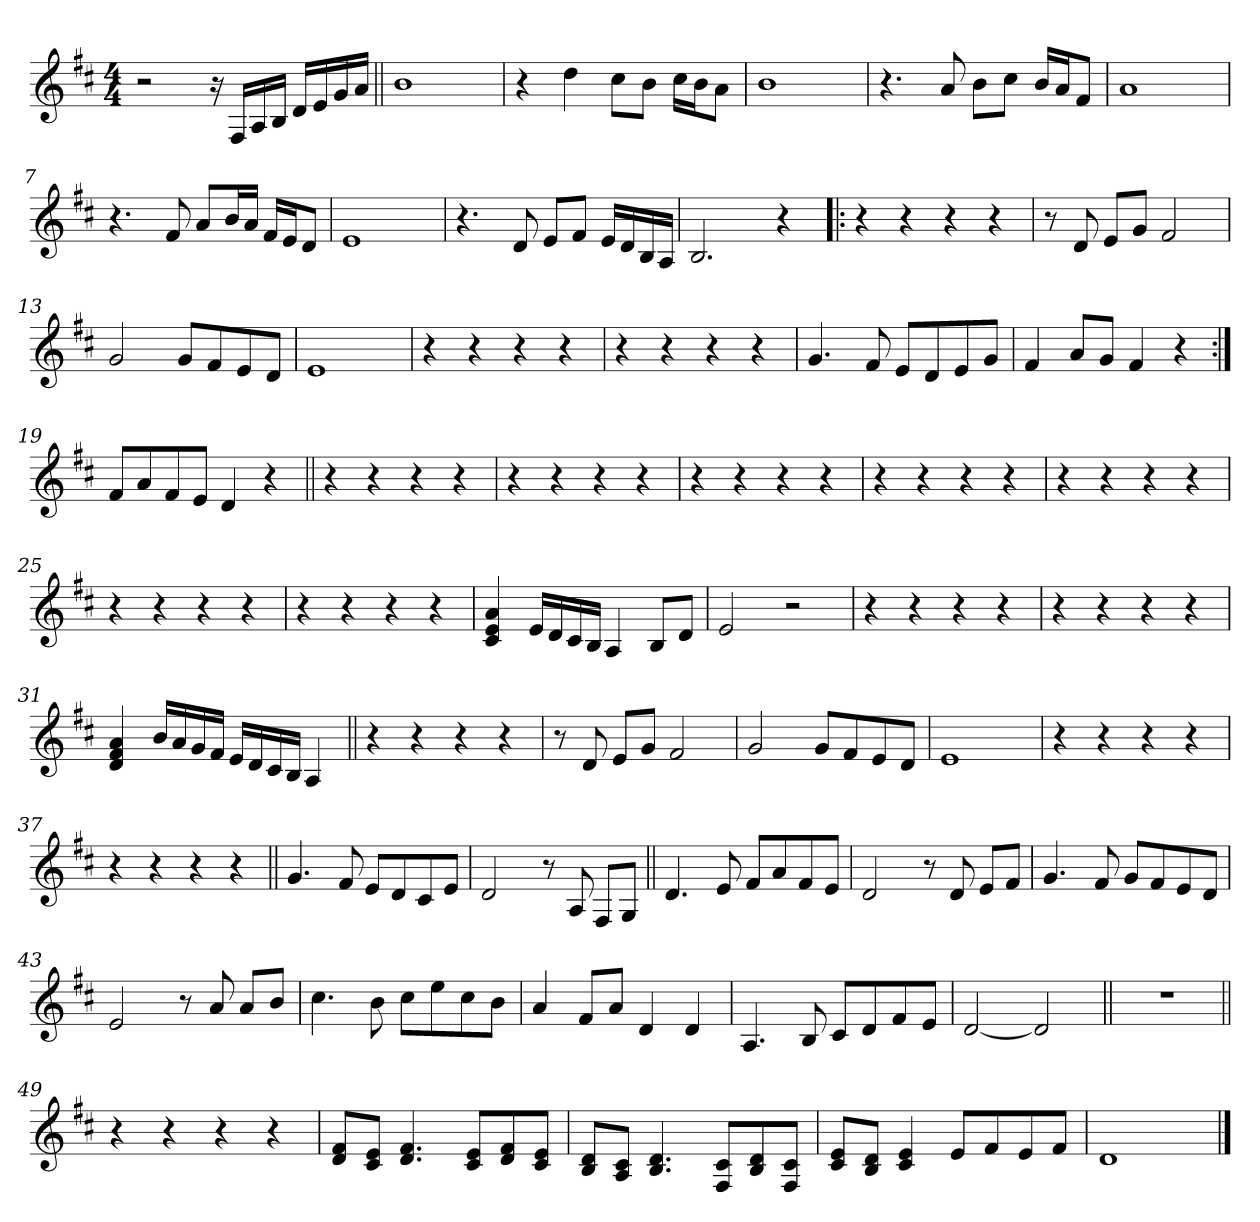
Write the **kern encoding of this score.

**kern
*part1
*staff1
!!LO:PB:g=z
*clefG2
*k[f#c#]
*D:
*M4/4
*MM73
=1
2r
16r
16F#i/LL
16Ai/
16Bi/JJ
16di/LL
16ei/
16gi/
16ai/JJ
=2||
1bi
=3
4r
4ddi\
8cc#i\L
8bi\J
16cc#i\LL
16bi\J
8ai\J
=4
1bi
=5
4.r
8ai/
8bi\L
8cc#i\J
16bi/LL
16ai/J
8f#i/J
!!LO:LB:g=z
=6
1ai
=7
4.r
8f#i/
8ai/L
16bi/L
16ai/JJ
16f#i/LL
16ei/J
8di/J
=8
1ei
=9
4.r
8di/
8ei/L
8f#i/J
16ei/LL
16di/
16Bi/
16Ai/JJ
=10
2.Bi/
4r
=11!|:
4r
4r
4r
4r
!!LO:LB:g=z
=12
8r
8di/
8ei/L
8gi/J
2f#i/
=13
2gi/
8gi/L
8f#i/
8ei/
8di/J
=14
1ei
=15
4r
4r
4r
4r
=16
4r
4r
4r
4r
=17
4.gi/
8f#i/
8ei/L
8di/
8ei/
8gi/J
!!LO:LB:g=z
=18
4f#i/
8ai/L
8gi/J
4f#i/
4r
=19:|!
8f#i/L
8ai/
8f#i/
8ei/J
4di/
4r
=20||
4r
4r
4r
4r
=21
4r
4r
4r
4r
=22
4r
4r
4r
4r
!!LO:LB:g=z
=23
4r
4r
4r
4r
=24
4r
4r
4r
4r
=25
4r
4r
4r
4r
=26
4r
4r
4r
4r
=27
4c#i/ 4ei 4ai
16ei/LL
16di/
16c#i/
16Bi/JJ
4Ai/
8Bi/L
8di/J
=28
2ei/
2r
!!LO:LB:g=z
=29
4r
4r
4r
4r
=30
4r
4r
4r
4r
=31
4di/ 4f#i 4ai
16bi/LL
16ai/
16gi/
16f#i/JJ
16ei/LL
16di/
16c#i/
16Bi/JJ
4Ai/
=32||
4r
4r
4r
4r
=33
8r
8di/
8ei/L
8gi/J
2f#i/
!!LO:LB:g=z
=34
2gi/
8gi/L
8f#i/
8ei/
8di/J
=35
1ei
=36
4r
4r
4r
4r
=37
4r
4r
4r
4r
=38||
4.gi/
8f#i/
8ei/L
8di/
8c#i/
8ei/J
=39
2di/
8r
8Ai/
8F#i/L
8Gi/J
!!LO:LB:g=z
=40||
4.di/
8ei/
8f#i/L
8ai/
8f#i/
8ei/J
=41
2di/
8r
8di/
8ei/L
8f#i/J
=42
4.gi/
8f#i/
8gi/L
8f#i/
8ei/
8di/J
=43
2ei/
8r
8ai/
8ai/L
8bi/J
=44
4.cc#i\
8bi\
8cc#i\L
8eei\
8cc#i\
8bi\J
!!LO:LB:g=z
=45
4ai/
8f#i/L
8ai/J
4di/
4di/
=46
4.Ai/
8Bi/
8c#i/L
8di/
8f#i/
8ei/J
=47
[<2di/
2di/]
=48||
1r
=49||
4r
4r
4r
4r
!!LO:LB:g=z
=50
8di/ 8f#iL
8c#i/ 8eiJ
4.di/ 4.f#i
8c#i/ 8eiL
8di/ 8f#i
8c#i/ 8eiJ
=51
8Bi/ 8diL
8Ai/ 8c#iJ
4.Bi/ 4.di
8F#i/ 8c#iL
8Bi/ 8di
8F#i/ 8c#iJ
=52
8c#i/ 8eiL
8Bi/ 8diJ
4c#i/ 4ei
8ei/L
8f#i/
8ei/
8f#i/J
=53
1di
==
*-
